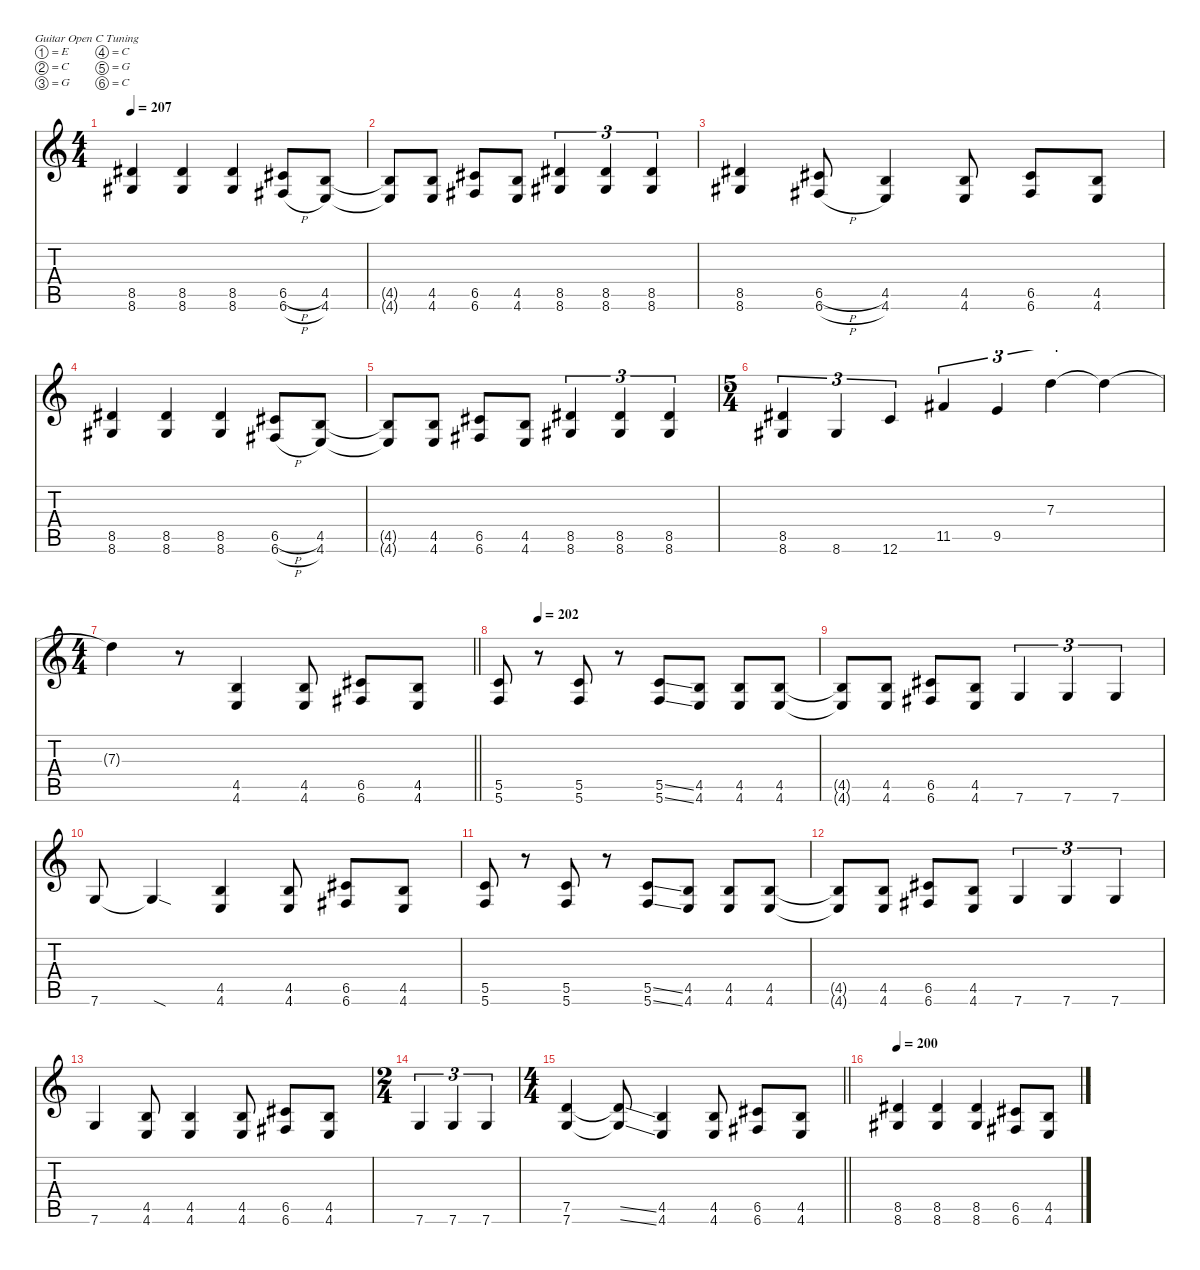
\defaultSystemsLayout 4
\hideDynamics
\bracketExtendMode nobrackets
\singleTrackTrackNamePolicy hidden
\multiTrackTrackNamePolicy hidden
\firstSystemTrackNameMode fullname
\otherSystemsTrackNameOrientation horizontal
\track ("Guitar 1" "dist.guit.") {defaultSystemsLayout 8 mute instrument distortionguitar}
\staff {score tabs}
\tuning (E4 C4 G3 C3 G2 C2)
\ts (4 4)
\tempo 207
\clef g2
\ks c
(8.5{acc #} 8.6{acc #}).4{dy f beam Up} (8.5{acc #} 8.6{acc #}).4{beam Up} (8.5{acc #} 8.6{acc #}).4{beam Up} (6.5{h acc #} 6.6{h acc #}).8{beam Up} (4.5 4.6).8{beam Up} |
(4.5{t} 4.6{t}).8{beam Up} (4.5 4.6).8{beam Up} (6.5{acc #} 6.6{acc #}).8{beam Up} (4.5 4.6).8{beam Up} (8.5{acc #} 8.6{acc #}).4{tu (3 2) beam Up} (8.5{acc #} 8.6{acc #}).4{tu (3 2) beam Up} (8.5{acc #} 8.6{acc #}).4{tu (3 2) beam Up} |
(8.5{acc #} 8.6{acc #}).4{beam Up} (6.5{h acc #} 6.6{h acc #}).8{beam Up} (4.5 4.6).4{beam Up} (4.5 4.6).8{beam Up} (6.5{acc #} 6.6{acc #}).8{beam Up} (4.5 4.6).8{beam Up} |
(8.5{acc #} 8.6{acc #}).4{beam Up} (8.5{acc #} 8.6{acc #}).4{beam Up} (8.5{acc #} 8.6{acc #}).4{beam Up} (6.5{h acc #} 6.6{h acc #}).8{beam Up} (4.5 4.6).8{beam Up} |
(4.5{t} 4.6{t}).8{beam Up} (4.5 4.6).8{beam Up} (6.5{acc #} 6.6{acc #}).8{beam Up} (4.5 4.6).8{beam Up} (8.5{acc #} 8.6{acc #}).4{tu (3 2) beam Up} (8.5{acc #} 8.6{acc #}).4{tu (3 2) beam Up} (8.5{acc #} 8.6{acc #}).4{tu (3 2) beam Up} |
\ts (5 4)
\beaming (8 2 2 2 4)
(8.5{acc #} 8.6{acc #}).4{tu (3 2) beam Up} 8.6{acc #}.4{tu (3 2) beam Up} 12.6.4{tu (3 2) beam Up} 11.5{acc #}.4{tu (3 2) beam Up} 9.5.4{tu (3 2) beam Up} 7.3.4{tu (3 2) beam Down} 7.3{t}.4{beam Down} |
\ts (4 4)
\beaming (8 2 2 2 2)
\barLineRight lightlight
7.3{t}.4{beam Down} r.8{beam Down} (4.5 4.6).4{beam Up} (4.5 4.6).8{beam Up} (6.5{acc #} 6.6{acc #}).8{beam Up} (4.5 4.6).8{beam Up} |
\tempo (202 0.125)
(5.5 5.6).8{beam Up} r.8{beam Up} (5.5 5.6).8{beam Up} r.8{beam Up} (5.5{ss} 5.6{ss}).8{beam Up} (4.5 4.6).8{beam Up} (4.5 4.6).8{beam Up} (4.5 4.6).8{beam Up} |
(4.5{t} 4.6{t}).8{beam Up} (4.5 4.6).8{beam Up} (6.5{acc #} 6.6{acc #}).8{beam Up} (4.5 4.6).8{beam Up} 7.6.4{tu (3 2) beam Up} 7.6.4{tu (3 2) beam Up} 7.6.4{tu (3 2) beam Up} |
7.6.8{beam Up} 7.6{sod t}.4{beam Up} (4.5 4.6).4{beam Up} (4.5 4.6).8{beam Up} (6.5{acc #} 6.6{acc #}).8{beam Up} (4.5 4.6).8{beam Up} |
(5.5 5.6).8{beam Up} r.8{beam Up} (5.5 5.6).8{beam Up} r.8{beam Up} (5.5{ss} 5.6{ss}).8{beam Up} (4.5 4.6).8{beam Up} (4.5 4.6).8{beam Up} (4.5 4.6).8{beam Up} |
(4.5{t} 4.6{t}).8{beam Up} (4.5 4.6).8{beam Up} (6.5{acc #} 6.6{acc #}).8{beam Up} (4.5 4.6).8{beam Up} 7.6.4{tu (3 2) beam Up} 7.6.4{tu (3 2) beam Up} 7.6.4{tu (3 2) beam Up} |
7.6.4{beam Up} (4.5 4.6).8{beam Up} (4.5 4.6).4{beam Up} (4.5 4.6).8{beam Up} (6.5{acc #} 6.6{acc #}).8{beam Up} (4.5 4.6).8{beam Up} |
\ts (2 4)
\beaming (8 2 2)
7.6.4{tu (3 2) beam Up} 7.6.4{tu (3 2) beam Up} 7.6.4{tu (3 2) beam Up} |
\ts (4 4)
\beaming (8 2 2 2 2)
\barLineRight lightlight
(7.5 7.6).4{beam Up} (7.5{ss t} 7.6{ss t}).8{beam Up} (4.5 4.6).4{beam Up} (4.5 4.6).8{beam Up} (6.5{acc #} 6.6{acc #}).8{beam Up} (4.5 4.6).8{beam Up} |
\tempo 200
(8.5{acc #} 8.6{acc #}).4{beam Up} (8.5{acc #} 8.6{acc #}).4{beam Up} (8.5{acc #} 8.6{acc #}).4{beam Up} (6.5{acc #} 6.6{acc #}).8{beam Up} (4.5 4.6).8{beam Up}
